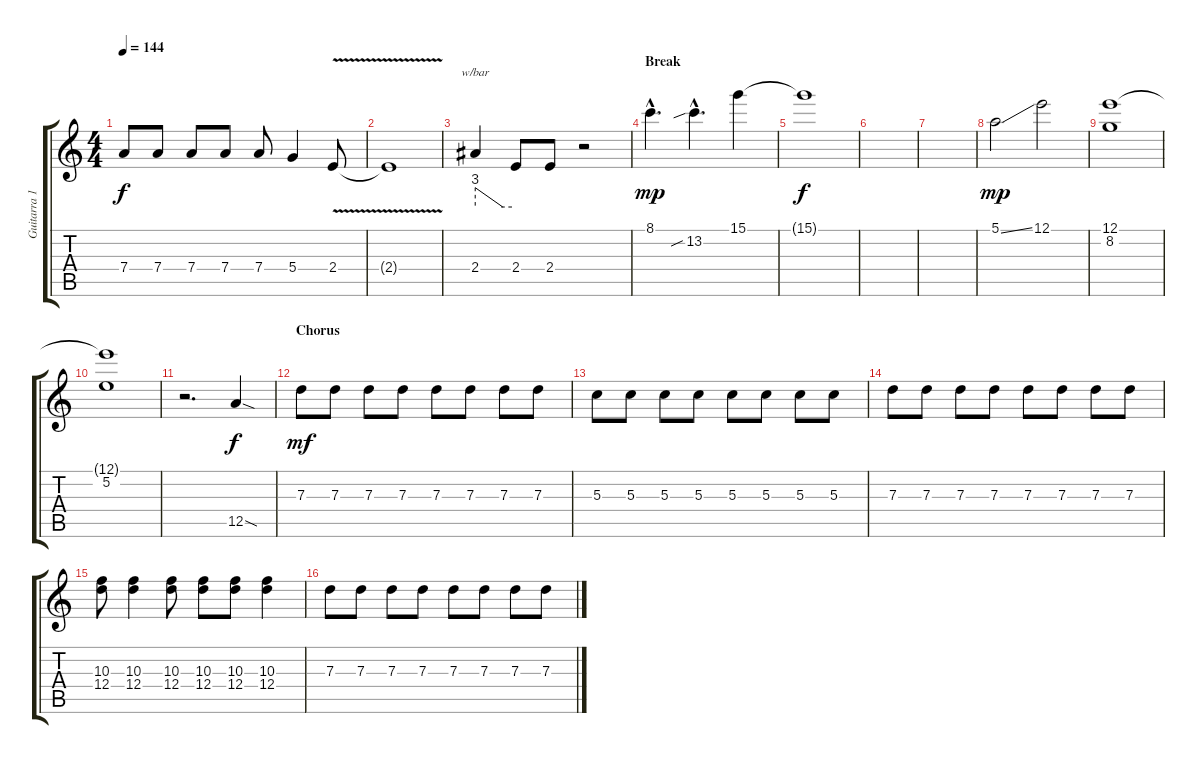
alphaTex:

\track ("Guitarra 1" "Guitarra 1") {instrument overdrivenguitar}
\staff {score tabs}
\tuning (E4 B3 G3 D3 A2 E2) {hide}
\ts (4 4)
\tempo 144
\clef g2
\ks c
7.4.8{dy f} 7.4.8 7.4.8 7.4.8 7.4.8 5.4.4 2.4{v}.8 |
2.4{t}.1 |
2.4.4{tbe (custom default 0 12 45 0 60 0)} 2.4.8 2.4.8 r.2 |
\section ("" "Break")
8.1{hac}.4{d dy mp} 13.2{sib hac}.4{d} 15.1.4 |
15.1{t}.1{dy f} |
|
|
5.1{ss}.2{dy mp} 12.1.2 |
(12.1 8.2).1 |
(12.1{t} 5.2).1 |
r.2{d} 12.5{sod}.4{dy f} |
\section ("" "Chorus")
7.3.8{dy mf} 7.3.8 7.3.8 7.3.8 7.3.8 7.3.8 7.3.8 7.3.8 |
5.3.8 5.3.8 5.3.8 5.3.8 5.3.8 5.3.8 5.3.8 5.3.8 |
7.3.8 7.3.8 7.3.8 7.3.8 7.3.8 7.3.8 7.3.8 7.3.8 |
(10.3 12.4).8 (10.3 12.4).4 (10.3 12.4).8 (10.3 12.4).8 (10.3 12.4).8 (10.3 12.4).4 |
7.3.8 7.3.8 7.3.8 7.3.8 7.3.8 7.3.8 7.3.8 7.3.8
